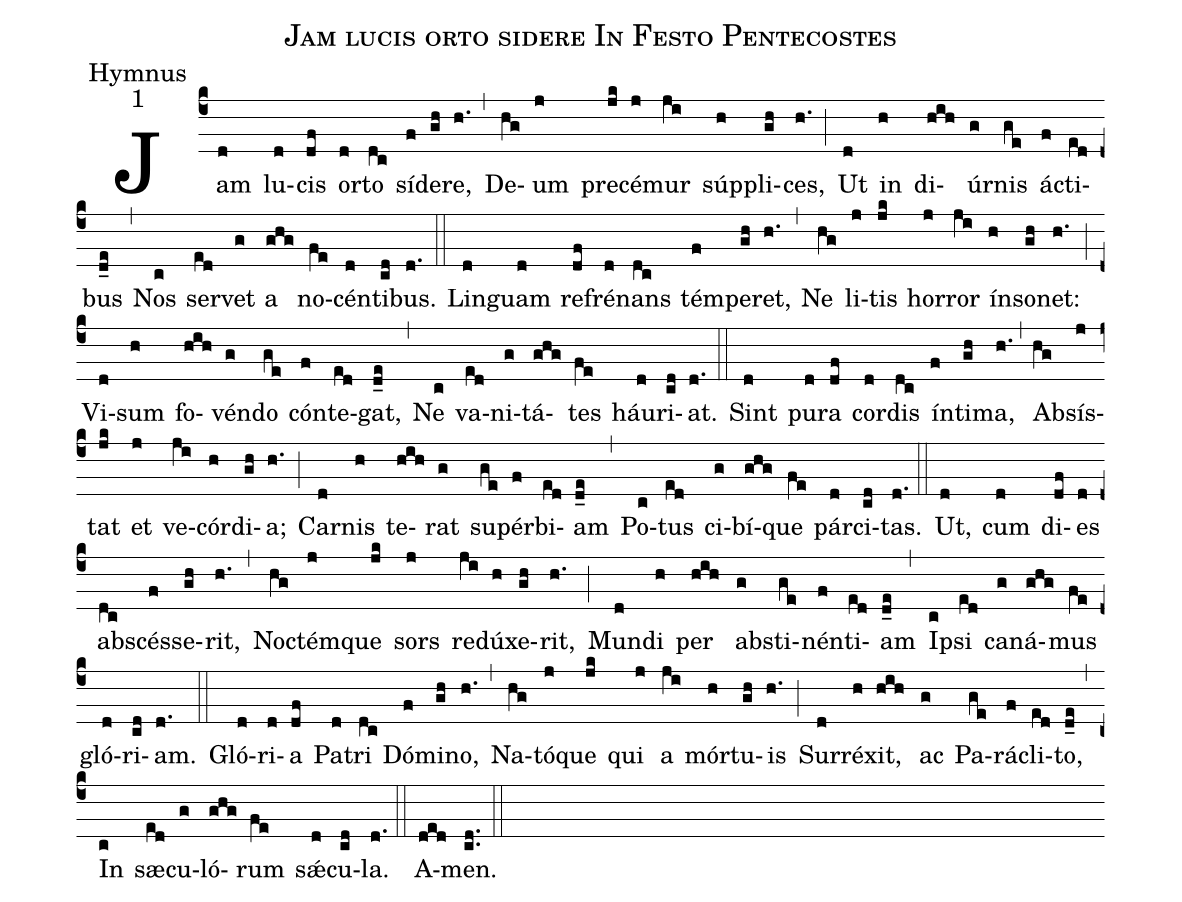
name:Jam lucis orto sidere In Festo Pentecostes;
office-part:Hymnus;
mode:1;
%%
(c4)Jam(d) lu(d)cis(df) or(d)to(dc) sí(f)de(gh)re,(h.) (,)
De(hg)um(j) pre(jk)cé(j)mur(ji) súp(h)pli(gh)ces,(h.) (;)
Ut(d) in(h) di(hih)úr(g)nis(ge) ác(f)ti(ed)bus(d_e) (,)
Nos(c) ser(ed)vet(g) a(ghg) no(fe)cén(d)ti(cd)bus.(d.) (::)
Lin(d)guam(d) re(df)fré(d)nans(dc) tém(f)pe(gh)ret,(h.) (,)
Ne(hg) li(j)tis(jk) hor(j)ror(ji) ín(h)so(gh)net:(h.) (;)
Vi(d)sum(h) fo(hih)vén(g)do(ge) cón(f)te(ed)gat,(d_e) (,)
Ne(c) va(ed)ni(g)tá(ghg)tes(fe) háu(d)ri(cd)at.(d.) (::)

Sint(d) pu(d)ra(df) cor(d)dis(dc) ín(f)ti(gh)ma,(h.) (,)
Ab(hg)sís(j)tat(jk) et(j) ve(ji)cór(h)di(gh)a;(h.) (;)
Car(d)nis(h) te(hih)rat(g) su(ge)pér(f)bi(ed)am(d_e) (,)
Po(c)tus(ed) ci(g)bí(ghg)que(fe) pár(d)ci(cd)tas.(d.) (::)

Ut,(d) cum(d) di(df)es(d) ab(dc)scés(f)se(gh)rit,(h.) (,)
Noc(hg)tém(j)que(jk) sors(j) re(ji)dú(h)xe(gh)rit,(h.) (;)
Mun(d)di(h) per(hih) abs(g)ti(ge)nén(f)ti(ed)am(d_e) (,)
Ip(c)si(ed) ca(g)ná(ghg)mus(fe) gló(d)ri(cd)am.(d.) (::)

Gló(d)ri(d)a(df) Pa(d)tri(dc) Dó(f)mi(gh)no,(h.) (,)
Na(hg)tó(j)que(jk) qui(j) a(ji) mór(h)tu(gh)is(h.) (;)
Sur(d)ré(h)xit,(hih) ac(g) Pa(ge)rá(f)cli(ed)to,(d_e) (,)
In(c) sæ(ed)cu(g)ló(ghg)rum(fe) sǽ(d)cu(cd)la.(d.) (::)
A(ded)men.(cd..) (::)
